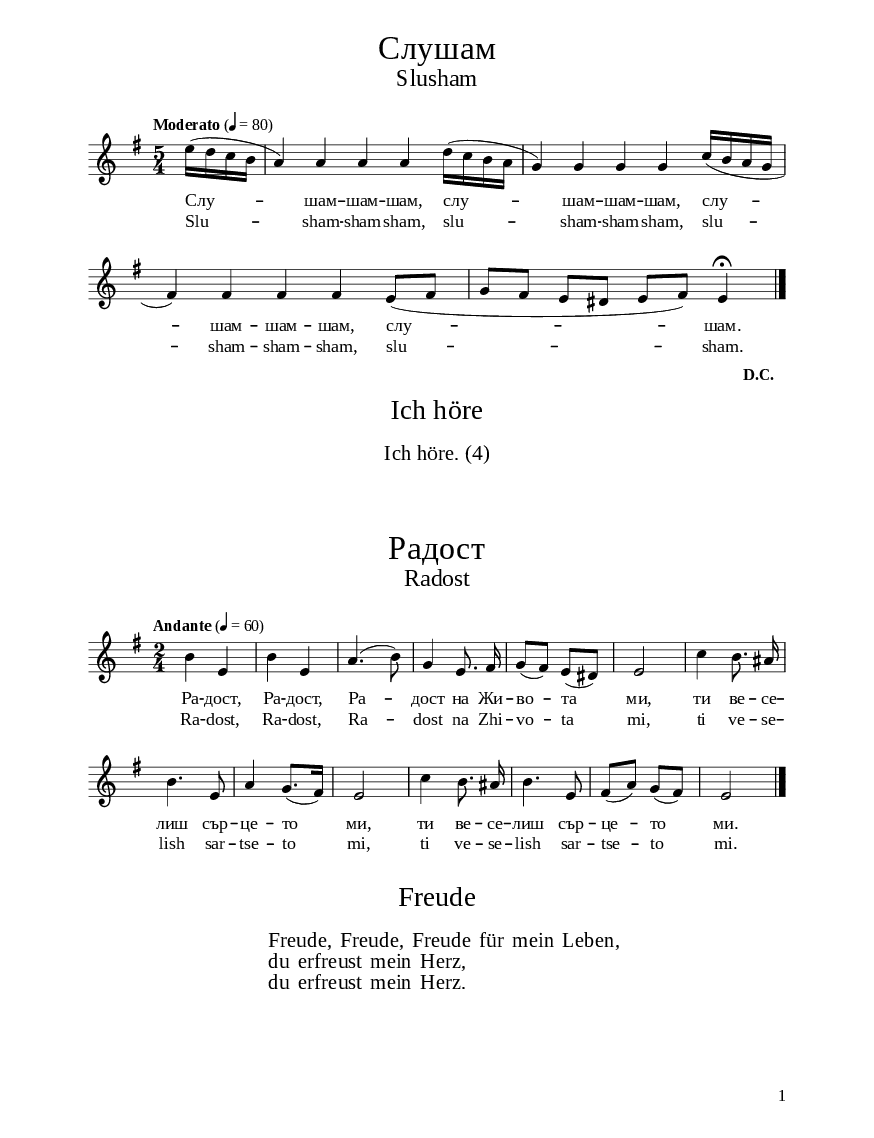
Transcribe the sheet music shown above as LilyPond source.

 \version "2.24.0"

% include paper part and global functions
\include "include/globals.ily"

\bookpart {
  \label #'ref039
  \tocItem \markup " "
  \include "include/bookpart-paper.ily"
  \score {
    \include "include/score-layout.ily"
    \new Voice \absolute {
      \clef treble
      \key g \major
      \time 5/4
      \tempoFunc "Moderato" 4 "80"
      \autoBeamOff
      \partial 4
      e''16 ( [  d''16  c''16  b'16 ] | % 2
      a'4 ) a'4 a'4 a'4  d''16 (
      [  c''16  b'16  a'16 ] | % 3
      g'4 ) g'4 g'4 g'4 c''16 ( [
      b'16 a'16 g'16 ] \break | % 4
      fis'4 ) fis'4 fis'4 fis'4 e'8
      ( [ fis'8 ] | % 5
      g'8 [ fis'8 ] e'8 [ dis'8 ] \stemUp
      e'8 [ fis'8 ])  e'4 ^\fermata  \bar "|."
    }

    \addlyrics {
      Слу --    шам -- шам --
      шам, слу --    шам --
      шам -- шам, слу --
      шам -- шам -- шам, слу --
      шам.}
      \addlyrics {
        Slu --    sham -- sham --
        sham, slu --    sham --
        sham -- sham, slu --
        sham -- sham -- sham, slu --
        sham.}


        \header {
          title = \titleFunc "Слушам" "Slusham"
        }

        \midi{}

      } % score

      \markup \dc-one "D.C."

      % include foreign translation(s) of the song
      \version "2.24.0"

\markup \fill-line { \fontsize #deTitleFontSize "Ich höre" }
\markup \null
\markup \null
\markup \fontsize #deCoupletFontSize {
  \hspace #28
  \override #`(baseline-skip . ,deCoupletBaselineSkip)

  \column {
    
     \line { " Ich höre. (4)" }



  }
}


      \markup \empty-three

      \include "include/bookpart-paper.ily"
      \score {
        \include "include/score-layout.ily"

        \new Voice \absolute {
          \clef treble
          \key g \major
          \time 2/4
          \tempoFunc "Andante" 4 "60"
          \autoBeamOff
          b'4 e'4 | % 2
          b'4 e'4 | % 3
          a'4. ( b'8 ) | % 4
          g'4  e'8. fis'16 | % 5
          g'8 ( [fis'8] ) e'8 ( [dis'8] ) | % 6
          e'2 | % 7
          c''4  b'8. ais'16 \break | % 8
          b'4. e'8 | % 9
          a'4  g'8. [( fis'16 )] |
          e'2 | % 11
          c''4  b'8. ais'16 | % 12
          b'4. e'8 | % 13
          fis'8 ([ a'8 ]) g'8 ( [fis'8] ) | % 14
          e'2 \bar "|."
        }

        \addlyrics {
          Ра -- дост,
          Ра -- дост, Ра -- дост на Жи -- во -- та ми, ти
          ве -- се -- лиш сър -- це -- то ми, ти ве -- се
          -- лиш сър -- це -- то ми.}
          \addlyrics {
            Ra -- dost,
            Ra -- dost, Ra -- dost na Zhi -- vo -- ta mi, ti
            ve -- se -- lish sar -- tse -- to mi, ti ve -- se
            -- lish sar -- tse -- to mi.}

            \header {
              title = \titleFunc "Радост" "Radost"
            }

            \midi{}

          } % score



          % include foreign translation(s) of the song
          \version "2.24.0"

\markup \fill-line { \fontsize #deTitleFontSize "Freude" }
\markup \null
\markup \null
\markup \fontsize #deCoupletFontSize {
  \hspace #16
  \override #`(baseline-skip . ,deCoupletBaselineSkip)

  \column {

    \line { " "Freude, Freude, Freude für mein Leben, }

    \line { " "du erfreust mein Herz, }

    \line { " "du erfreust mein Herz.}
  }
}


        } % bookpart
